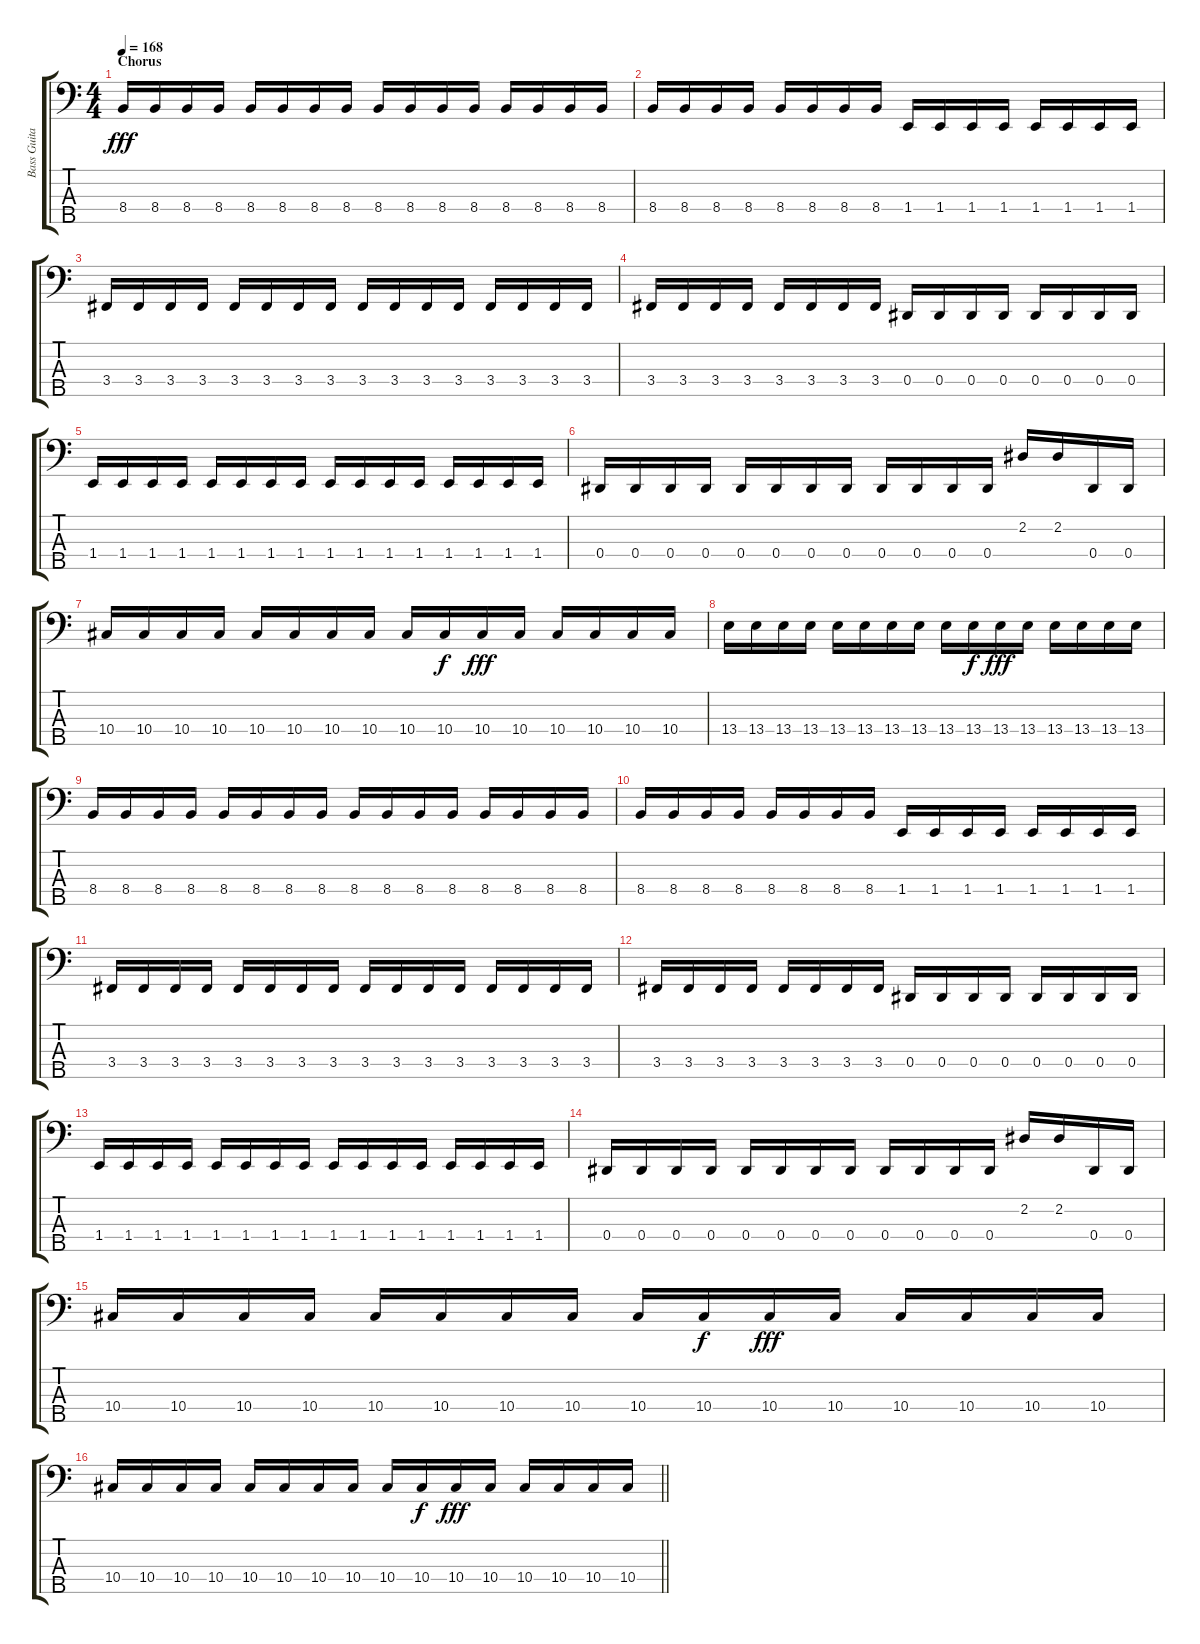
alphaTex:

\track ("Bass Guitar" "Bass Guita") {instrument electricbassfinger}
\staff {score tabs}
\tuning (Gb2 Db2 Ab1 Eb1 Bb0) {hide}
\ts (4 4)
\section ("" "Chorus")
\tempo 168
\clef f4
\ks c
8.4.16{dy fff} 8.4.16 8.4.16 8.4.16 8.4.16 8.4.16 8.4.16 8.4.16 8.4.16 8.4.16 8.4.16 8.4.16 8.4.16 8.4.16 8.4.16 8.4.16 |
8.4.16 8.4.16 8.4.16 8.4.16 8.4.16 8.4.16 8.4.16 8.4.16 1.4.16 1.4.16 1.4.16 1.4.16 1.4.16 1.4.16 1.4.16 1.4.16 |
3.4.16 3.4.16 3.4.16 3.4.16 3.4.16 3.4.16 3.4.16 3.4.16 3.4.16 3.4.16 3.4.16 3.4.16 3.4.16 3.4.16 3.4.16 3.4.16 |
3.4.16 3.4.16 3.4.16 3.4.16 3.4.16 3.4.16 3.4.16 3.4.16 0.4.16 0.4.16 0.4.16 0.4.16 0.4.16 0.4.16 0.4.16 0.4.16 |
1.4.16 1.4.16 1.4.16 1.4.16 1.4.16 1.4.16 1.4.16 1.4.16 1.4.16 1.4.16 1.4.16 1.4.16 1.4.16 1.4.16 1.4.16 1.4.16 |
0.4.16 0.4.16 0.4.16 0.4.16 0.4.16 0.4.16 0.4.16 0.4.16 0.4.16 0.4.16 0.4.16 0.4.16 2.2.16 2.2.16 0.4.16 0.4.16 |
10.4.16 10.4.16 10.4.16 10.4.16 10.4.16 10.4.16 10.4.16 10.4.16 10.4.16 10.4.16{dy f} 10.4.16{dy fff} 10.4.16 10.4.16 10.4.16 10.4.16 10.4.16 |
13.4.16 13.4.16 13.4.16 13.4.16 13.4.16 13.4.16 13.4.16 13.4.16 13.4.16 13.4.16{dy f} 13.4.16{dy fff} 13.4.16 13.4.16 13.4.16 13.4.16 13.4.16 |
8.4.16 8.4.16 8.4.16 8.4.16 8.4.16 8.4.16 8.4.16 8.4.16 8.4.16 8.4.16 8.4.16 8.4.16 8.4.16 8.4.16 8.4.16 8.4.16 |
8.4.16 8.4.16 8.4.16 8.4.16 8.4.16 8.4.16 8.4.16 8.4.16 1.4.16 1.4.16 1.4.16 1.4.16 1.4.16 1.4.16 1.4.16 1.4.16 |
3.4.16 3.4.16 3.4.16 3.4.16 3.4.16 3.4.16 3.4.16 3.4.16 3.4.16 3.4.16 3.4.16 3.4.16 3.4.16 3.4.16 3.4.16 3.4.16 |
3.4.16 3.4.16 3.4.16 3.4.16 3.4.16 3.4.16 3.4.16 3.4.16 0.4.16 0.4.16 0.4.16 0.4.16 0.4.16 0.4.16 0.4.16 0.4.16 |
1.4.16 1.4.16 1.4.16 1.4.16 1.4.16 1.4.16 1.4.16 1.4.16 1.4.16 1.4.16 1.4.16 1.4.16 1.4.16 1.4.16 1.4.16 1.4.16 |
0.4.16 0.4.16 0.4.16 0.4.16 0.4.16 0.4.16 0.4.16 0.4.16 0.4.16 0.4.16 0.4.16 0.4.16 2.2.16 2.2.16 0.4.16 0.4.16 |
10.4.16 10.4.16 10.4.16 10.4.16 10.4.16 10.4.16 10.4.16 10.4.16 10.4.16 10.4.16{dy f} 10.4.16{dy fff} 10.4.16 10.4.16 10.4.16 10.4.16 10.4.16 |
\barLineRight lightlight
10.4.16 10.4.16 10.4.16 10.4.16 10.4.16 10.4.16 10.4.16 10.4.16 10.4.16 10.4.16{dy f} 10.4.16{dy fff} 10.4.16 10.4.16 10.4.16 10.4.16 10.4.16
